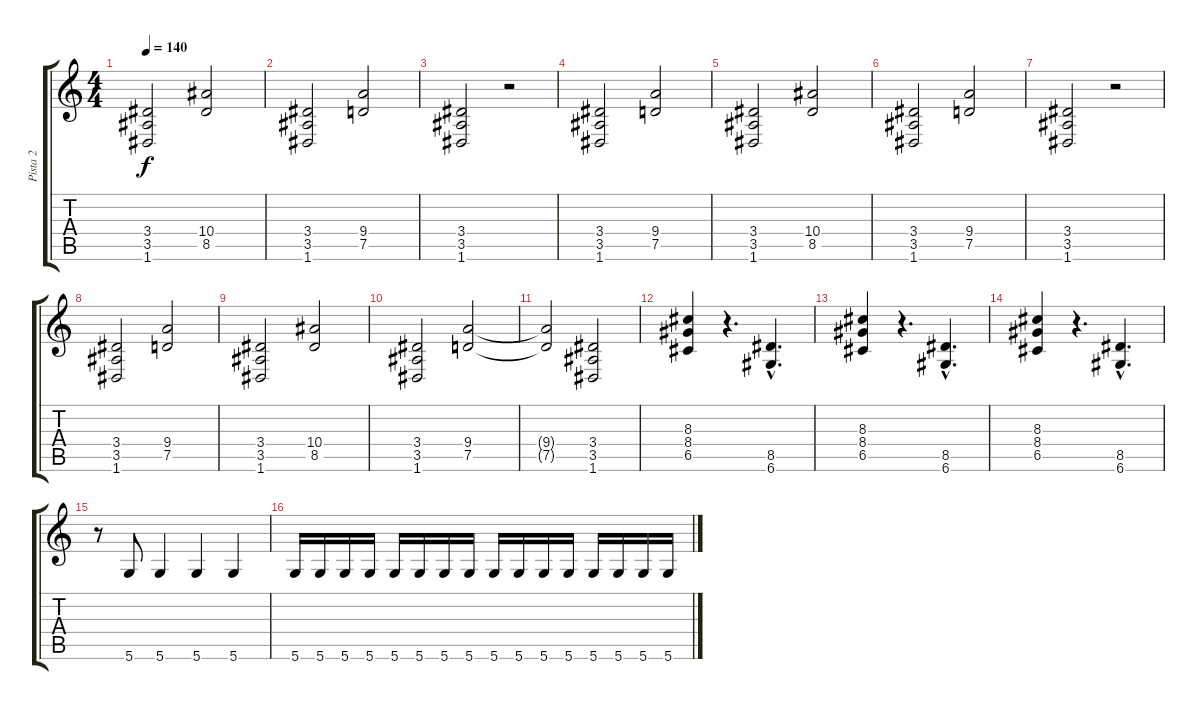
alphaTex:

\track ("Pista 2" "Pista 2") {instrument distortionguitar}
\staff {score tabs}
\tuning (D4 A3 F3 C3 G2 D2) {hide}
\ts (4 4)
\tempo 140
\clef g2
\ks c
(3.4 3.5 1.6).2{dy f} (10.4 8.5).2 |
(3.4 3.5 1.6).2 (9.4 7.5).2 |
(3.4 3.5 1.6).2 r.2 |
(3.4 3.5 1.6).2 (9.4 7.5).2 |
(3.4 3.5 1.6).2 (10.4 8.5).2 |
(3.4 3.5 1.6).2 (9.4 7.5).2 |
(3.4 3.5 1.6).2 r.2 |
(3.4 3.5 1.6).2 (9.4 7.5).2 |
(3.4 3.5 1.6).2 (10.4 8.5).2 |
(3.4 3.5 1.6).2 (9.4 7.5).2 |
(9.4{t} 7.5{t}).2 (3.4 3.5 1.6).2 |
(8.3 8.4 6.5).4 r.4{d} (8.5{hac} 6.6{hac}).4{d} |
(8.3 8.4 6.5).4 r.4{d} (8.5{hac} 6.6{hac}).4{d} |
(8.3 8.4 6.5).4 r.4{d} (8.5{hac} 6.6{hac}).4{d} |
r.8 5.6.8 5.6.4 5.6.4 5.6.4 |
5.6.16 5.6.16 5.6.16 5.6.16 5.6.16 5.6.16 5.6.16 5.6.16 5.6.16 5.6.16 5.6.16 5.6.16 5.6.16 5.6.16 5.6.16 5.6.16
